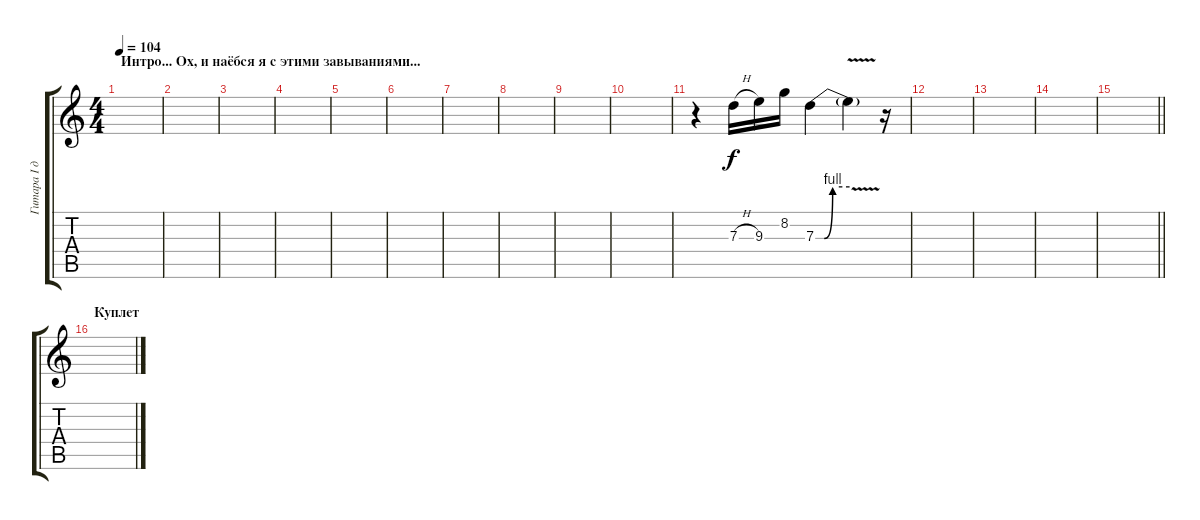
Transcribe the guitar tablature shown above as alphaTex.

\track ("Гитара I дилей п" "Гитара I д") {instrument electricguitarmuted}
\staff {score tabs}
\tuning (E4 B3 G3 D3 A2 E2) {hide}
\ts (4 4)
\section ("" "Интро... Ох, и наёбся я с этими завываниями...")
\tempo 104
\clef g2
\ks c
|
|
|
|
|
|
|
|
|
|
r.4 7.3{h}.16 9.3.16 8.2.16 7.3{be (custom 0 0 15 0 30 4 60 4)}.4 7.3{v t}.4 r.16 |
|
|
|
\barLineRight lightlight
|
\section ("" "Куплет")
